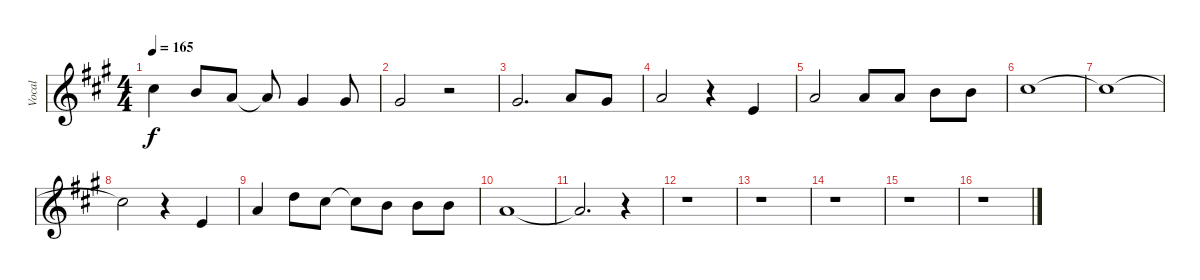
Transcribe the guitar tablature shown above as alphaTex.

\track ("Vocal" "Vocal") {instrument violin}
\staff {score}
\tuning (E4 B3 G3 D3 A2 E2 B1) {hide}
\ts (4 4)
\tempo 165
\clef g2
\ks a
9.1.4{dy f} 7.1.8 5.1.8 5.1{t}.8 4.1.4 4.1.8 |
4.1.2 r.2 |
4.1.2{d} 10.2.8 9.2.8 |
5.1.2 r.4 0.1.4 |
5.1.2 5.1.8 5.1.8 7.1.8 7.1.8 |
9.1.1 |
9.1{t}.1 |
9.1{t}.2 r.4 0.1.4 |
5.1.4 10.1.8 9.1.8 9.1{t}.8 7.1.8 7.1.8 7.1.8 |
5.1.1 |
5.1{t}.2{d} r.4 |
r.1 |
r.1 |
r.1 |
r.1 |
r.1
